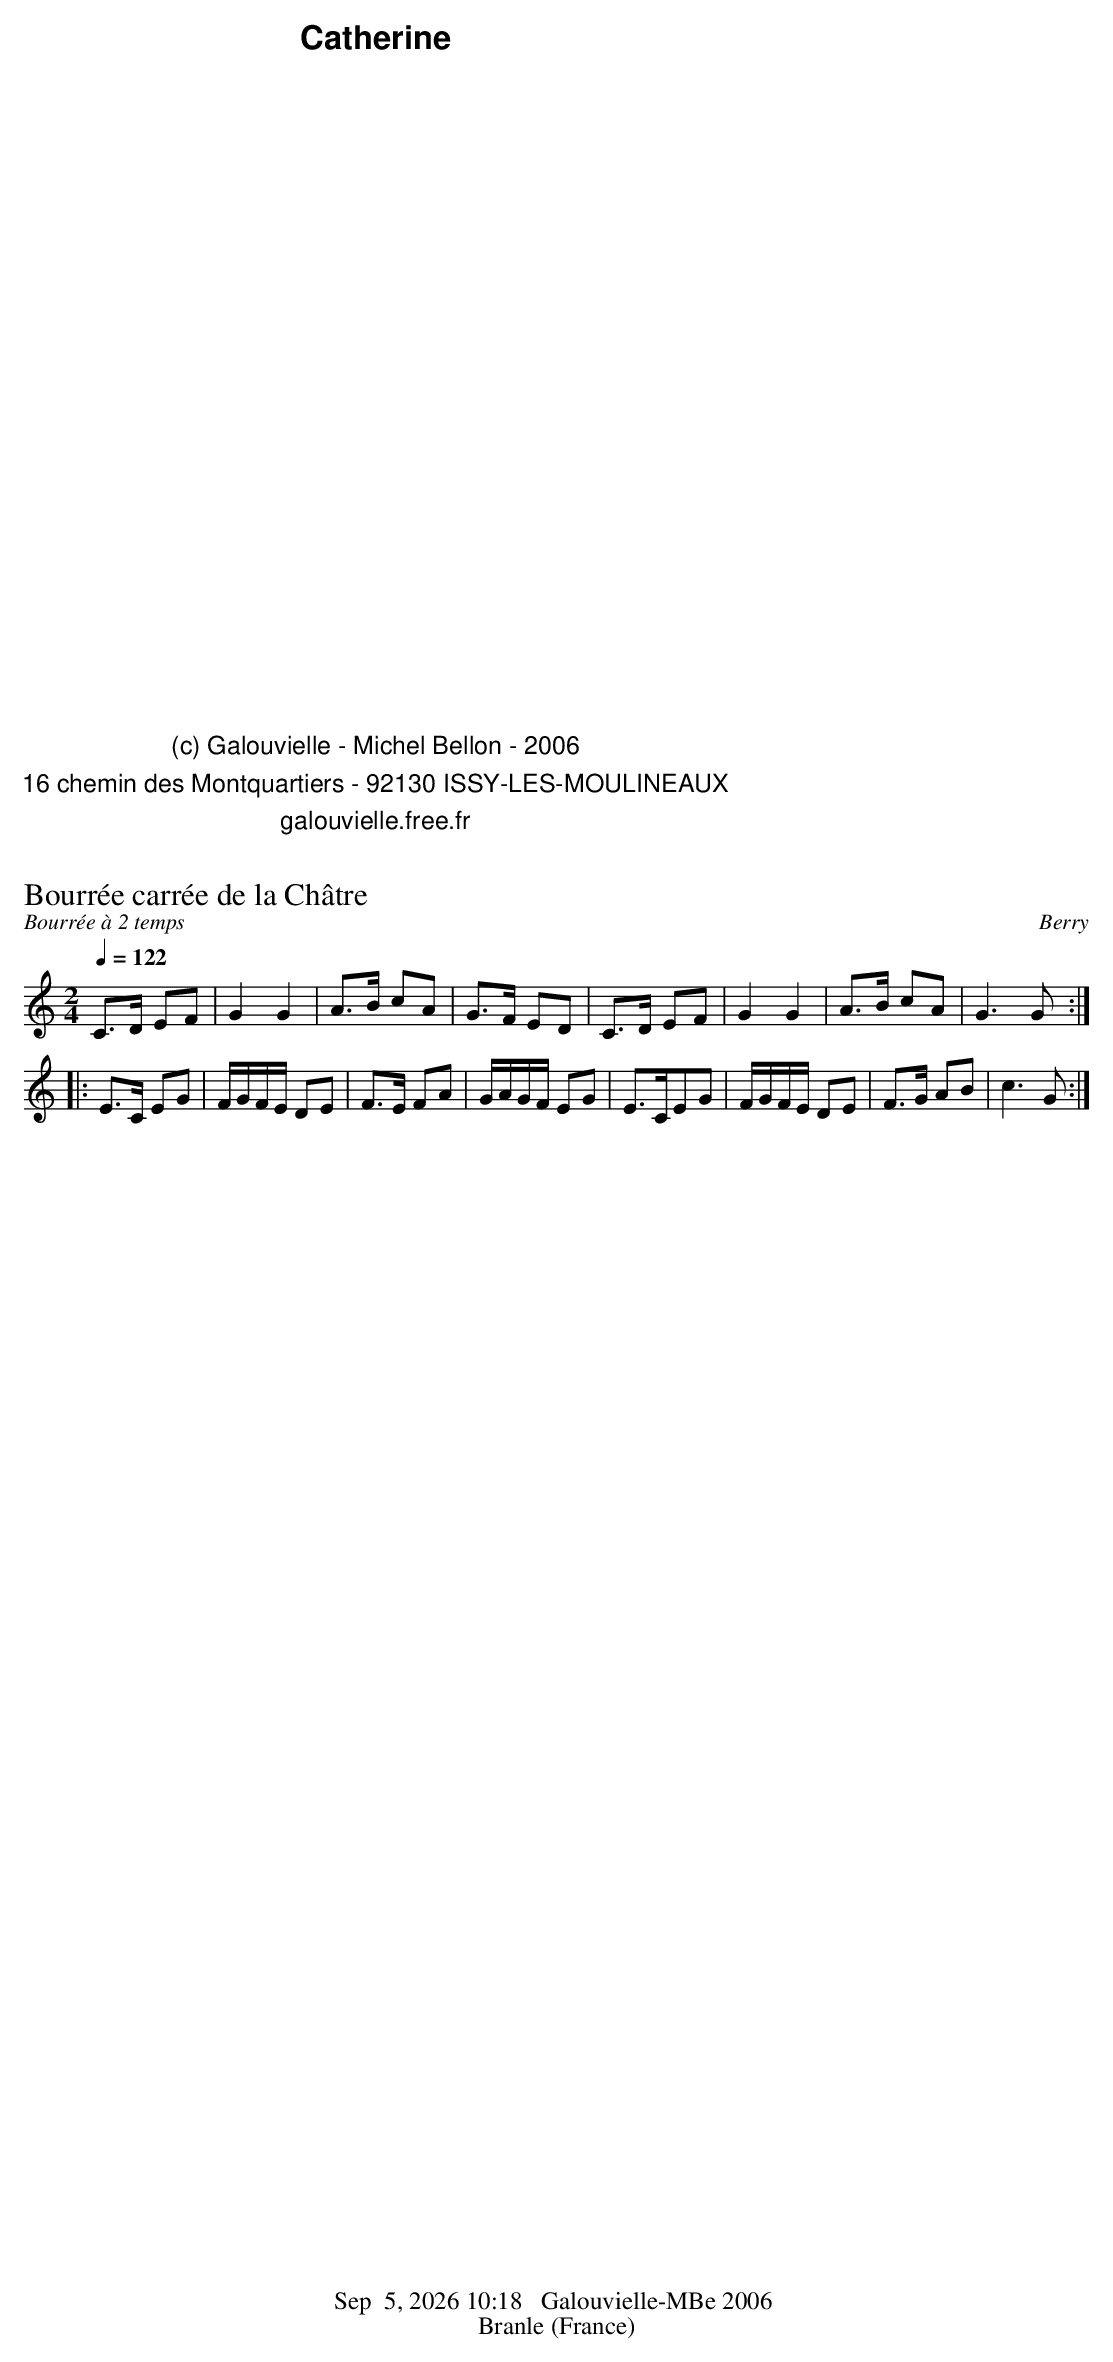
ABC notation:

X:1
T:Bourrée carrée de la Châtre
O:France
M:2/4
L:1/8
Q:1/4=122
K:C
V:1
C>D EF|G2G2|A>B cA|G>F ED|C>D EF|G2G2|A>B cA|G3 G:|
|:E>C EG|F/2G/2F/2E/2 DE|F>E FA|G/2A/2G/2F/2 EG|E>CEG|F/2G/2F/2E/2 DE|F>G AB|c3 G:|
